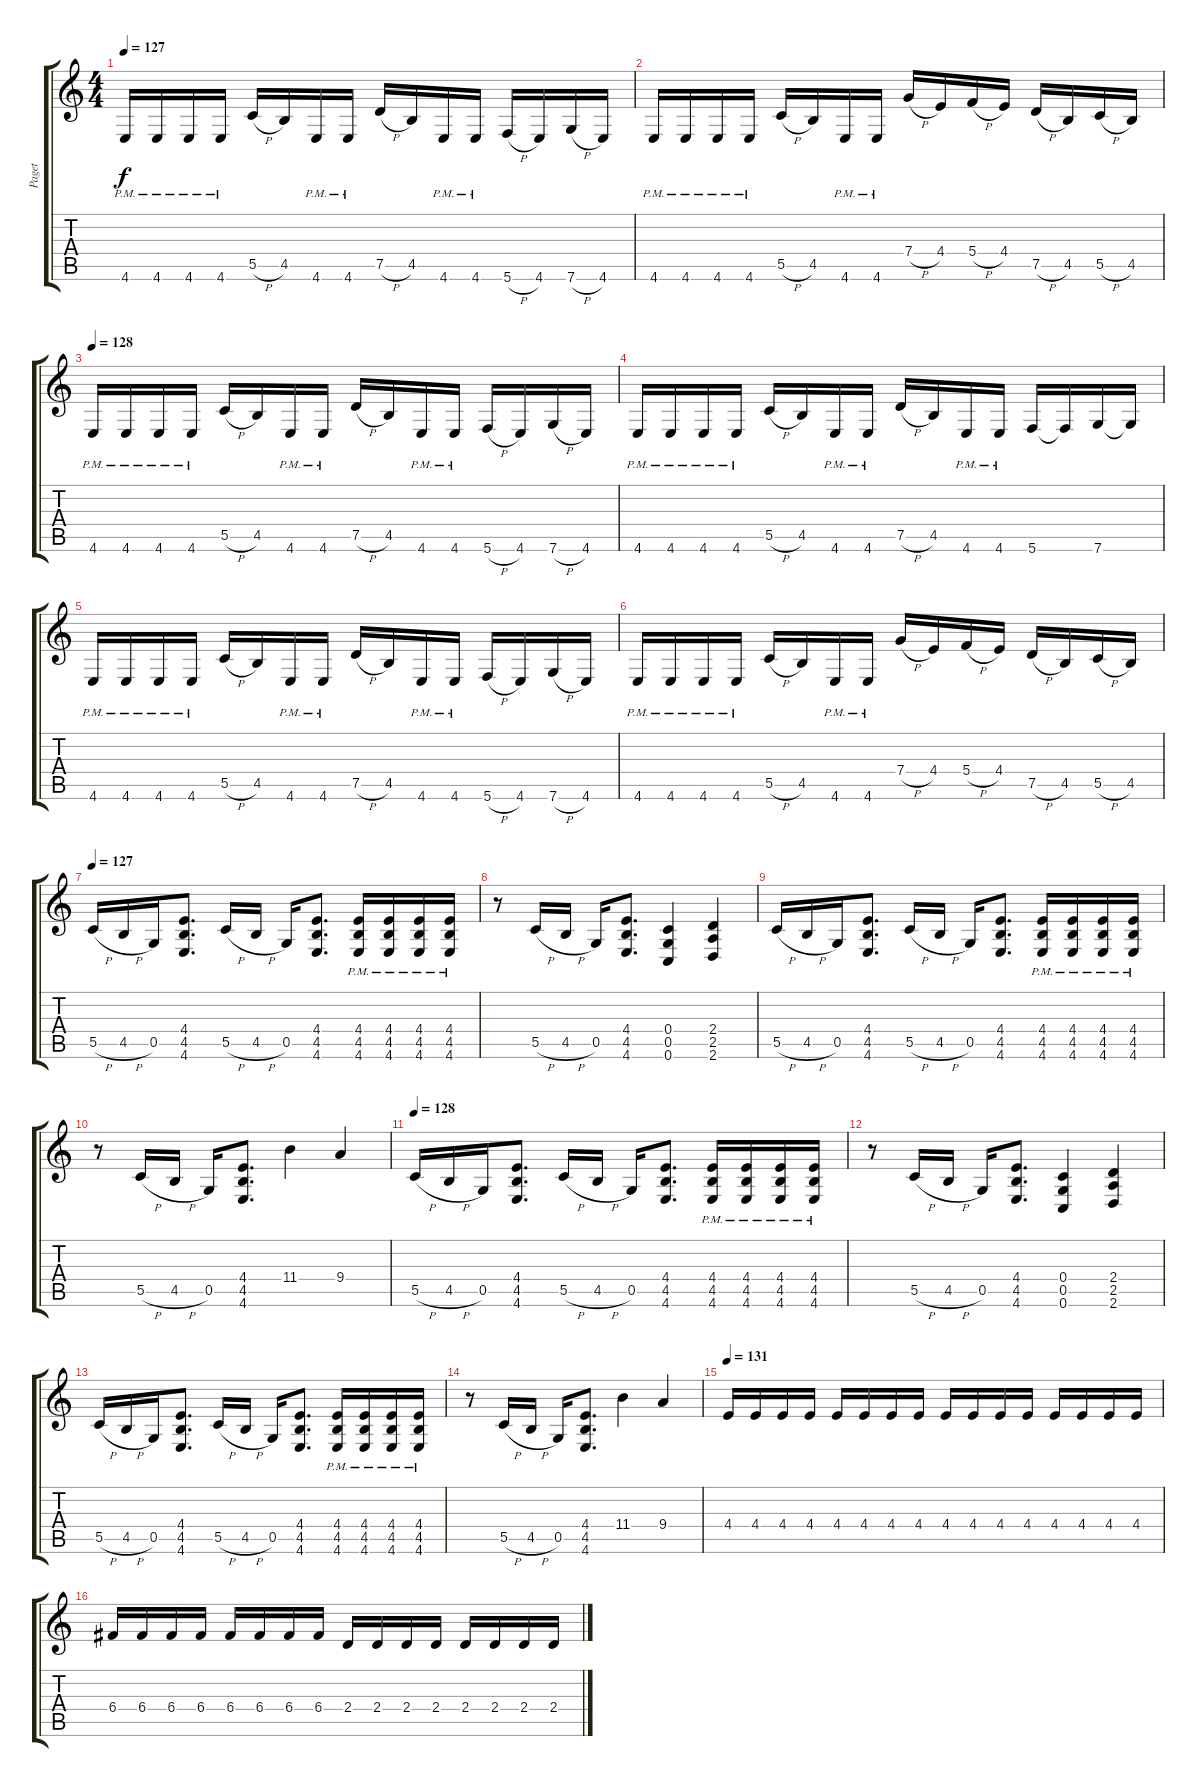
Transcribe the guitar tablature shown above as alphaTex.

\track ("Paget" "Paget") {instrument distortionguitar}
\staff {score tabs}
\tuning (D4 A3 F3 C3 G2 C2) {hide}
\ts (4 4)
\tempo 127
\clef g2
\ks c
4.6{pm}.16{dy f} 4.6{pm}.16 4.6{pm}.16 4.6{pm}.16 5.5{h}.16 4.5.16 4.6{pm}.16 4.6{pm}.16 7.5{h}.16 4.5.16 4.6{pm}.16 4.6{pm}.16 5.6{h}.16 4.6.16 7.6{h}.16 4.6.16 |
4.6{pm}.16 4.6{pm}.16 4.6{pm}.16 4.6{pm}.16 5.5{h}.16 4.5.16 4.6{pm}.16 4.6{pm}.16 7.4{h}.16 4.4.16 5.4{h}.16 4.4.16 7.5{h}.16 4.5.16 5.5{h}.16 4.5.16 |
\tempo 128
4.6{pm}.16 4.6{pm}.16 4.6{pm}.16 4.6{pm}.16 5.5{h}.16 4.5.16 4.6{pm}.16 4.6{pm}.16 7.5{h}.16 4.5.16 4.6{pm}.16 4.6{pm}.16 5.6{h}.16 4.6.16 7.6{h}.16 4.6.16 |
4.6{pm}.16 4.6{pm}.16 4.6{pm}.16 4.6{pm}.16 5.5{h}.16 4.5.16 4.6{pm}.16 4.6{pm}.16 7.5{h}.16 4.5.16 4.6{pm}.16 4.6{pm}.16 5.6.16 5.6{t}.16 7.6.16 7.6{t}.16 |
4.6{pm}.16 4.6{pm}.16 4.6{pm}.16 4.6{pm}.16 5.5{h}.16 4.5.16 4.6{pm}.16 4.6{pm}.16 7.5{h}.16 4.5.16 4.6{pm}.16 4.6{pm}.16 5.6{h}.16 4.6.16 7.6{h}.16 4.6.16 |
4.6{pm}.16 4.6{pm}.16 4.6{pm}.16 4.6{pm}.16 5.5{h}.16 4.5.16 4.6{pm}.16 4.6{pm}.16 7.4{h}.16 4.4.16 5.4{h}.16 4.4.16 7.5{h}.16 4.5.16 5.5{h}.16 4.5.16 |
\tempo 127
5.5{h}.16 4.5{h}.16 0.5.16 (4.4 4.5 4.6).8{d} 5.5{h}.16 4.5{h}.16 0.5.16 (4.4 4.5 4.6).8{d} (4.4{pm} 4.5{pm} 4.6{pm}).16 (4.4{pm} 4.5{pm} 4.6{pm}).16 (4.4{pm} 4.5{pm} 4.6{pm}).16 (4.4{pm} 4.5{pm} 4.6{pm}).16 |
r.8 5.5{h}.16 4.5{h}.16 0.5.16 (4.4 4.5 4.6).8{d} (0.4 0.5 0.6).4 (2.4 2.5 2.6).4 |
5.5{h}.16 4.5{h}.16 0.5.16 (4.4 4.5 4.6).8{d} 5.5{h}.16 4.5{h}.16 0.5.16 (4.4 4.5 4.6).8{d} (4.4{pm} 4.5{pm} 4.6{pm}).16 (4.4{pm} 4.5{pm} 4.6{pm}).16 (4.4{pm} 4.5{pm} 4.6{pm}).16 (4.4{pm} 4.5{pm} 4.6{pm}).16 |
r.8 5.5{h}.16 4.5{h}.16 0.5.16 (4.4 4.5 4.6).8{d} 11.4.4 9.4.4 |
\tempo 128
5.5{h}.16 4.5{h}.16 0.5.16 (4.4 4.5 4.6).8{d} 5.5{h}.16 4.5{h}.16 0.5.16 (4.4 4.5 4.6).8{d} (4.4{pm} 4.5{pm} 4.6{pm}).16 (4.4{pm} 4.5{pm} 4.6{pm}).16 (4.4{pm} 4.5{pm} 4.6{pm}).16 (4.4{pm} 4.5{pm} 4.6{pm}).16 |
r.8 5.5{h}.16 4.5{h}.16 0.5.16 (4.4 4.5 4.6).8{d} (0.4 0.5 0.6).4 (2.4 2.5 2.6).4 |
5.5{h}.16 4.5{h}.16 0.5.16 (4.4 4.5 4.6).8{d} 5.5{h}.16 4.5{h}.16 0.5.16 (4.4 4.5 4.6).8{d} (4.4{pm} 4.5{pm} 4.6{pm}).16 (4.4{pm} 4.5{pm} 4.6{pm}).16 (4.4{pm} 4.5{pm} 4.6{pm}).16 (4.4{pm} 4.5{pm} 4.6{pm}).16 |
r.8 5.5{h}.16 4.5{h}.16 0.5.16 (4.4 4.5 4.6).8{d} 11.4.4 9.4.4 |
\tempo 131
4.4.16 4.4.16 4.4.16 4.4.16 4.4.16 4.4.16 4.4.16 4.4.16 4.4.16 4.4.16 4.4.16 4.4.16 4.4.16 4.4.16 4.4.16 4.4.16 |
6.4.16 6.4.16 6.4.16 6.4.16 6.4.16 6.4.16 6.4.16 6.4.16 2.4.16 2.4.16 2.4.16 2.4.16 2.4.16 2.4.16 2.4.16 2.4.16
